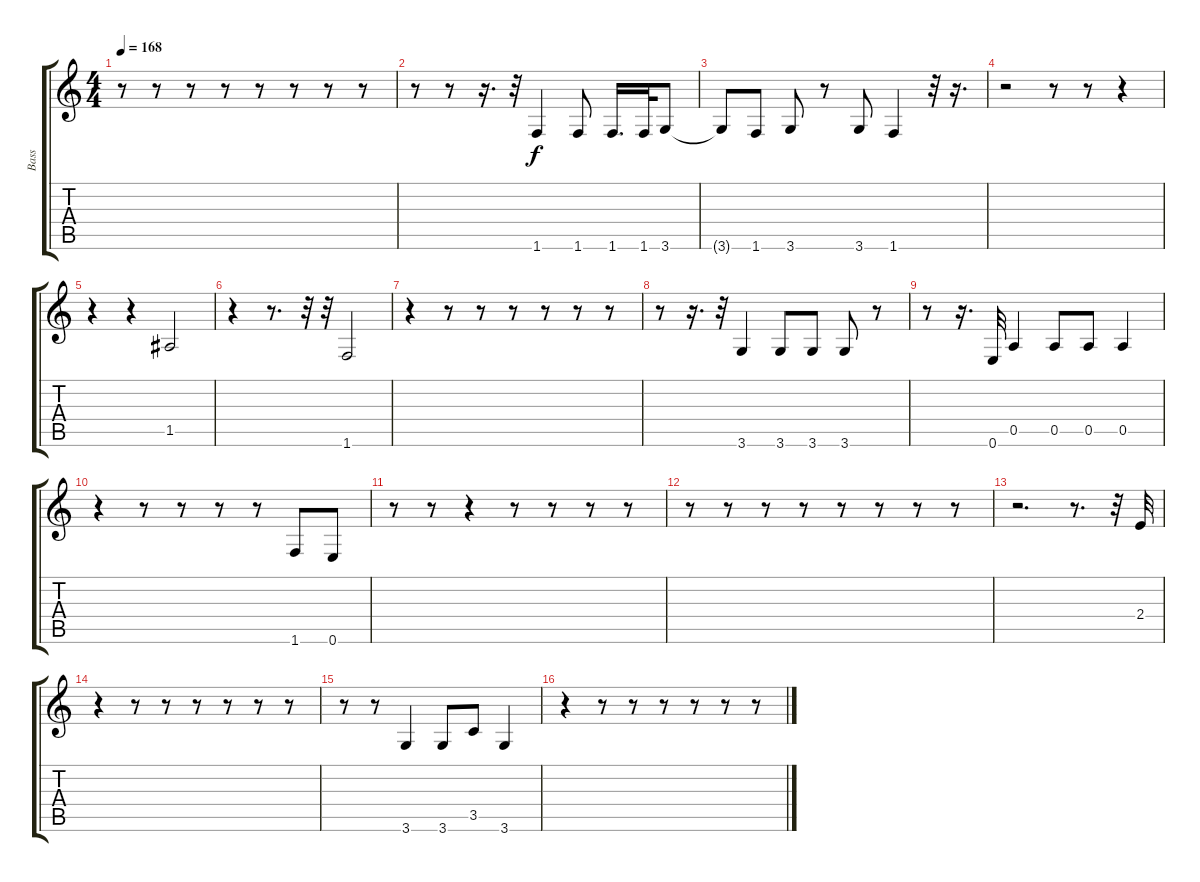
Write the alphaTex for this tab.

\track ("Bass" "Bass") {instrument electricbasspick}
\staff {score tabs}
\tuning (E4 B3 G3 D3 A2 E2) {hide}
\ts (4 4)
\tempo 168
\clef g2
\ks c
r.8{dy ff} r.8 r.8 r.8 r.8 r.8 r.8 r.8 |
r.8 r.8 r.16{d} r.32 1.6.4{dy f} 1.6.8 1.6.16{d} 1.6.32 3.6.8 |
3.6{t}.8 1.6.8 3.6.8 r.8 3.6.8 1.6.4 r.32 r.16{d} |
r.2 r.8 r.8 r.4 |
r.4 r.4 1.5.2 |
r.4 r.8{d} r.32 r.32 1.6.2 |
r.4 r.8 r.8 r.8 r.8 r.8 r.8 |
r.8 r.16{d} r.32 3.6.4 3.6.8 3.6.8 3.6.8 r.8 |
r.8 r.16{d} 0.6.32 0.5.4 0.5.8 0.5.8 0.5.4 |
r.4 r.8 r.8 r.8 r.8 1.6.8 0.6.8 |
r.8 r.8 r.4 r.8 r.8 r.8 r.8 |
r.8 r.8 r.8 r.8 r.8 r.8 r.8 r.8 |
r.2{d} r.8{d} r.32 2.4.32 |
r.4 r.8 r.8 r.8 r.8 r.8 r.8 |
r.8 r.8 3.6.4 3.6.8 3.5.8 3.6.4 |
r.4 r.8 r.8 r.8 r.8 r.8 r.8
